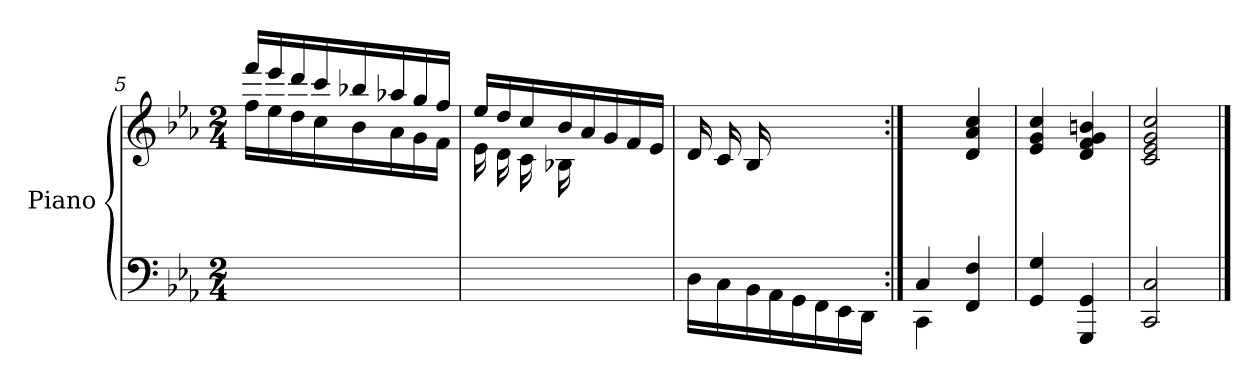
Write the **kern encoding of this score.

**kern	**kern
*part1	*part1
*staff2	*staff1
*I"Piano	*
*I'Pno.	*
!!LO:LB:g=z
*clefF4	*clefG2
*k[b-e-a-]	*k[b-e-a-]
*M2/4	*M2/4
=5	=5
*	*^
2ryy	16fff/LL	16ff\LL
.	16eee-/	16ee-\
.	16ddd/	16dd\
.	16ccc/	16cc\
.	16bb-X/	16b-\
.	16aa-X/	16a-\
.	16gg/	16g\
.	16ff/JJ	16f\JJ
=6	=6	=6
4ryy	16ee-/LL	16e-\LL
.	16dd/	16d\
.	16cc/	16c\
.	16b-/	16B-X\
16A-X/	16a-/	4ryy
16G/	16g/	.
16F/	16f/	.
16E-/JJ	16e-/JJ	.
*	*v	*v
=7	=7
*^	*
8.ryy	16D\LL	16d/LL
.	16C\	16c/
.	16BB-\	16B-/
16A-/	16AA-\	4ryy
16G/	16GG\	.
16F/	16FF\	.
16E-/	16EE-\	.
16D/JJ	16DD\JJ	16ryy
=8:|!	=8:|!	=8:|!
4C/	4CC\	4ryy
4ryy	4FF/ 4F/	4d/ 4a-/ 4cc/
*v	*v	*
=9	=9
4GG/ 4G/	4e-/ 4g/ 4cc/
4GGG/ 4GG/	4d/ 4f/ 4g/ 4bn/
=10	=10
2CC/ 2C/	2c/ 2e-/ 2g/ 2cc/
==	==
*-	*-
